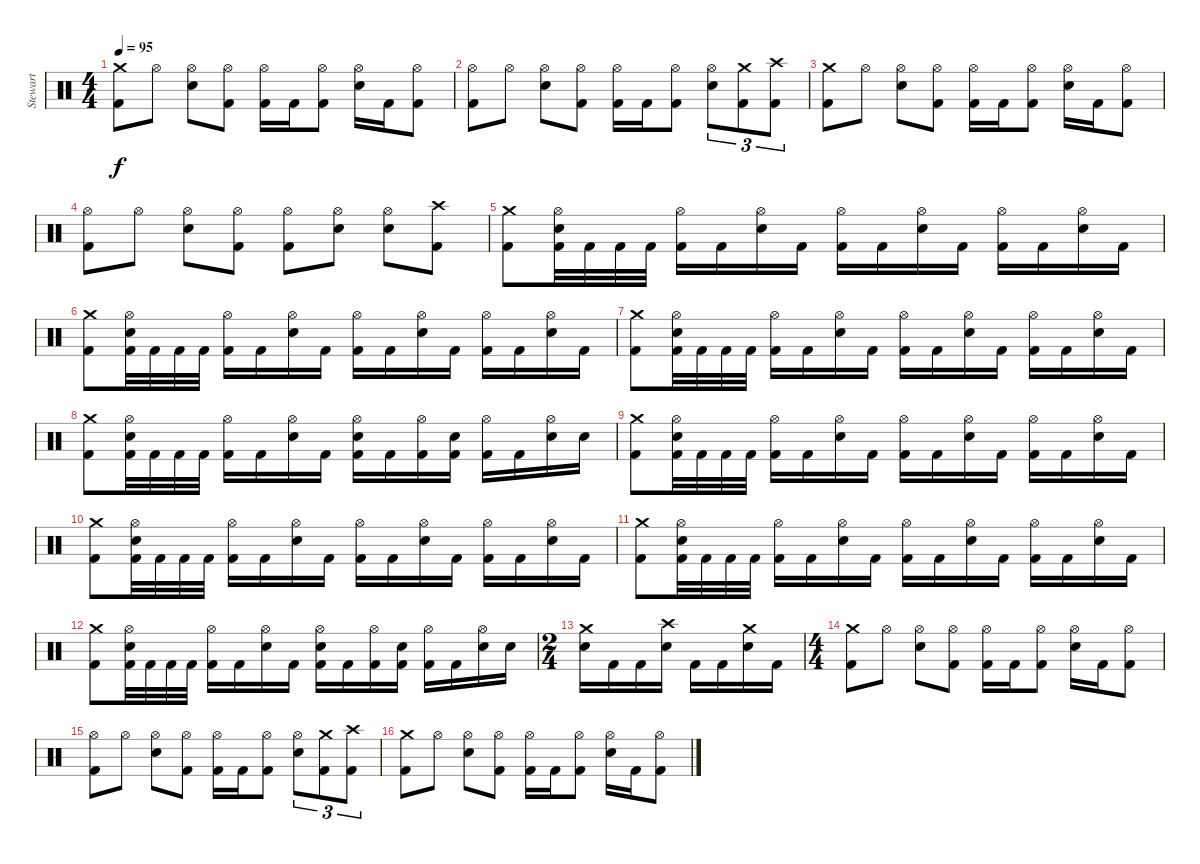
\track ("Stewart" "Stewart") {instrument percussion}
\staff {score}
\articulation defaults
\ts (4 4)
\tempo 95
\clef neutral
\ks c
("Crash medium (hit)" "Kick (hit) 2").8{dy f} "Hi-Hat (open)".8 ("Hi-Hat (open)" "Electric Snare (hit)").8 ("Hi-Hat (open)" "Kick (hit) 2").8 ("Hi-Hat (open)" "Kick (hit) 2").16 "Kick (hit) 2".16 ("Hi-Hat (open)" "Kick (hit) 2").8 ("Hi-Hat (open)" "Electric Snare (hit)").16 "Kick (hit) 2".16 ("Hi-Hat (open)" "Kick (hit) 2").8 |
("Hi-Hat (open)" "Kick (hit) 2").8 "Hi-Hat (open)".8 ("Hi-Hat (open)" "Electric Snare (hit)").8 ("Hi-Hat (open)" "Kick (hit) 2").8 ("Hi-Hat (open)" "Kick (hit) 2").16 "Kick (hit) 2".16 ("Hi-Hat (open)" "Kick (hit) 2").8 ("Hi-Hat (open)" "Electric Snare (hit)").8{tu (3 2)} ("Crash medium (hit)" "Kick (hit) 2").8{tu (3 2)} ("Crash high (hit)" "Kick (hit) 2").8{tu (3 2)} |
("Crash medium (hit)" "Kick (hit) 2").8 "Hi-Hat (open)".8 ("Hi-Hat (open)" "Electric Snare (hit)").8 ("Hi-Hat (open)" "Kick (hit) 2").8 ("Hi-Hat (open)" "Kick (hit) 2").16 "Kick (hit) 2".16 ("Hi-Hat (open)" "Kick (hit) 2").8 ("Hi-Hat (open)" "Electric Snare (hit)").16 "Kick (hit) 2".16 ("Hi-Hat (open)" "Kick (hit) 2").8 |
("Hi-Hat (open)" "Kick (hit) 2").8 "Hi-Hat (open)".8 ("Hi-Hat (open)" "Electric Snare (hit)").8 ("Hi-Hat (open)" "Kick (hit) 2").8 ("Hi-Hat (open)" "Kick (hit) 2").8 ("Hi-Hat (open)" "Electric Snare (hit)").8 ("Hi-Hat (open)" "Electric Snare (hit)").8 ("Crash high (hit)" "Kick (hit) 2").8 |
("Crash medium (hit)" "Kick (hit) 2").8 ("Hi-Hat (open)" "Electric Snare (hit)" "Kick (hit) 2").32 "Kick (hit) 2".32 "Kick (hit) 2".32 "Kick (hit) 2".32 ("Hi-Hat (open)" "Kick (hit) 2").16 "Kick (hit) 2".16 ("Hi-Hat (open)" "Electric Snare (hit)").16 "Kick (hit) 2".16 ("Hi-Hat (open)" "Kick (hit) 2").16 "Kick (hit) 2".16 ("Hi-Hat (open)" "Electric Snare (hit)").16 "Kick (hit) 2".16 ("Hi-Hat (open)" "Kick (hit) 2").16 "Kick (hit) 2".16 ("Hi-Hat (open)" "Electric Snare (hit)").16 "Kick (hit) 2".16 |
("Crash medium (hit)" "Kick (hit) 2").8 ("Hi-Hat (open)" "Electric Snare (hit)" "Kick (hit) 2").32 "Kick (hit) 2".32 "Kick (hit) 2".32 "Kick (hit) 2".32 ("Hi-Hat (open)" "Kick (hit) 2").16 "Kick (hit) 2".16 ("Hi-Hat (open)" "Electric Snare (hit)").16 "Kick (hit) 2".16 ("Hi-Hat (open)" "Kick (hit) 2").16 "Kick (hit) 2".16 ("Hi-Hat (open)" "Electric Snare (hit)").16 "Kick (hit) 2".16 ("Hi-Hat (open)" "Kick (hit) 2").16 "Kick (hit) 2".16 ("Hi-Hat (open)" "Electric Snare (hit)").16 "Kick (hit) 2".16 |
("Crash medium (hit)" "Kick (hit) 2").8 ("Hi-Hat (open)" "Electric Snare (hit)" "Kick (hit) 2").32 "Kick (hit) 2".32 "Kick (hit) 2".32 "Kick (hit) 2".32 ("Hi-Hat (open)" "Kick (hit) 2").16 "Kick (hit) 2".16 ("Hi-Hat (open)" "Electric Snare (hit)").16 "Kick (hit) 2".16 ("Hi-Hat (open)" "Kick (hit) 2").16 "Kick (hit) 2".16 ("Hi-Hat (open)" "Electric Snare (hit)").16 "Kick (hit) 2".16 ("Hi-Hat (open)" "Kick (hit) 2").16 "Kick (hit) 2".16 ("Hi-Hat (open)" "Electric Snare (hit)").16 "Kick (hit) 2".16 |
("Crash medium (hit)" "Kick (hit) 2").8 ("Hi-Hat (open)" "Electric Snare (hit)" "Kick (hit) 2").32 "Kick (hit) 2".32 "Kick (hit) 2".32 "Kick (hit) 2".32 ("Hi-Hat (open)" "Kick (hit) 2").16 "Kick (hit) 2".16 ("Hi-Hat (open)" "Electric Snare (hit)").16 "Kick (hit) 2".16 ("Hi-Hat (open)" "Electric Snare (hit)" "Kick (hit) 2").16 "Kick (hit) 2".16 ("Hi-Hat (open)" "Kick (hit) 2").16 ("Electric Snare (hit)" "Kick (hit) 2").16 ("Hi-Hat (open)" "Kick (hit) 2").16 "Kick (hit) 2".16 ("Hi-Hat (open)" "Electric Snare (hit)").16 "Electric Snare (hit)".16 |
("Crash medium (hit)" "Kick (hit) 2").8 ("Hi-Hat (open)" "Electric Snare (hit)" "Kick (hit) 2").32 "Kick (hit) 2".32 "Kick (hit) 2".32 "Kick (hit) 2".32 ("Hi-Hat (open)" "Kick (hit) 2").16 "Kick (hit) 2".16 ("Hi-Hat (open)" "Electric Snare (hit)").16 "Kick (hit) 2".16 ("Hi-Hat (open)" "Kick (hit) 2").16 "Kick (hit) 2".16 ("Hi-Hat (open)" "Electric Snare (hit)").16 "Kick (hit) 2".16 ("Hi-Hat (open)" "Kick (hit) 2").16 "Kick (hit) 2".16 ("Hi-Hat (open)" "Electric Snare (hit)").16 "Kick (hit) 2".16 |
("Crash medium (hit)" "Kick (hit) 2").8 ("Hi-Hat (open)" "Electric Snare (hit)" "Kick (hit) 2").32 "Kick (hit) 2".32 "Kick (hit) 2".32 "Kick (hit) 2".32 ("Hi-Hat (open)" "Kick (hit) 2").16 "Kick (hit) 2".16 ("Hi-Hat (open)" "Electric Snare (hit)").16 "Kick (hit) 2".16 ("Hi-Hat (open)" "Kick (hit) 2").16 "Kick (hit) 2".16 ("Hi-Hat (open)" "Electric Snare (hit)").16 "Kick (hit) 2".16 ("Hi-Hat (open)" "Kick (hit) 2").16 "Kick (hit) 2".16 ("Hi-Hat (open)" "Electric Snare (hit)").16 "Kick (hit) 2".16 |
("Crash medium (hit)" "Kick (hit) 2").8 ("Hi-Hat (open)" "Electric Snare (hit)" "Kick (hit) 2").32 "Kick (hit) 2".32 "Kick (hit) 2".32 "Kick (hit) 2".32 ("Hi-Hat (open)" "Kick (hit) 2").16 "Kick (hit) 2".16 ("Hi-Hat (open)" "Electric Snare (hit)").16 "Kick (hit) 2".16 ("Hi-Hat (open)" "Kick (hit) 2").16 "Kick (hit) 2".16 ("Hi-Hat (open)" "Electric Snare (hit)").16 "Kick (hit) 2".16 ("Hi-Hat (open)" "Kick (hit) 2").16 "Kick (hit) 2".16 ("Hi-Hat (open)" "Electric Snare (hit)").16 "Kick (hit) 2".16 |
("Crash medium (hit)" "Kick (hit) 2").8 ("Hi-Hat (open)" "Electric Snare (hit)" "Kick (hit) 2").32 "Kick (hit) 2".32 "Kick (hit) 2".32 "Kick (hit) 2".32 ("Hi-Hat (open)" "Kick (hit) 2").16 "Kick (hit) 2".16 ("Hi-Hat (open)" "Electric Snare (hit)").16 "Kick (hit) 2".16 ("Hi-Hat (open)" "Electric Snare (hit)" "Kick (hit) 2").16 "Kick (hit) 2".16 ("Hi-Hat (open)" "Kick (hit) 2").16 ("Electric Snare (hit)" "Kick (hit) 2").16 ("Hi-Hat (open)" "Kick (hit) 2").16 "Kick (hit) 2".16 ("Hi-Hat (open)" "Electric Snare (hit)").16 "Electric Snare (hit)".16 |
\ts (2 4)
("Crash medium (hit)" "Electric Snare (hit)").16 "Kick (hit) 2".16 "Kick (hit) 2".16 ("Crash high (hit)" "Electric Snare (hit)").16 "Kick (hit) 2".16 "Kick (hit) 2".16 ("Crash medium (hit)" "Electric Snare (hit)").16 "Kick (hit) 2".16 |
\ts (4 4)
("Crash medium (hit)" "Kick (hit) 2").8 "Hi-Hat (open)".8 ("Hi-Hat (open)" "Electric Snare (hit)").8 ("Hi-Hat (open)" "Kick (hit) 2").8 ("Hi-Hat (open)" "Kick (hit) 2").16 "Kick (hit) 2".16 ("Hi-Hat (open)" "Kick (hit) 2").8 ("Hi-Hat (open)" "Electric Snare (hit)").16 "Kick (hit) 2".16 ("Hi-Hat (open)" "Kick (hit) 2").8 |
("Hi-Hat (open)" "Kick (hit) 2").8 "Hi-Hat (open)".8 ("Hi-Hat (open)" "Electric Snare (hit)").8 ("Hi-Hat (open)" "Kick (hit) 2").8 ("Hi-Hat (open)" "Kick (hit) 2").16 "Kick (hit) 2".16 ("Hi-Hat (open)" "Kick (hit) 2").8 ("Hi-Hat (open)" "Electric Snare (hit)").8{tu (3 2)} ("Crash medium (hit)" "Kick (hit) 2").8{tu (3 2)} ("Crash high (hit)" "Kick (hit) 2").8{tu (3 2)} |
("Crash medium (hit)" "Kick (hit) 2").8 "Hi-Hat (open)".8 ("Hi-Hat (open)" "Electric Snare (hit)").8 ("Hi-Hat (open)" "Kick (hit) 2").8 ("Hi-Hat (open)" "Kick (hit) 2").16 "Kick (hit) 2".16 ("Hi-Hat (open)" "Kick (hit) 2").8 ("Hi-Hat (open)" "Electric Snare (hit)").16 "Kick (hit) 2".16 ("Hi-Hat (open)" "Kick (hit) 2").8
